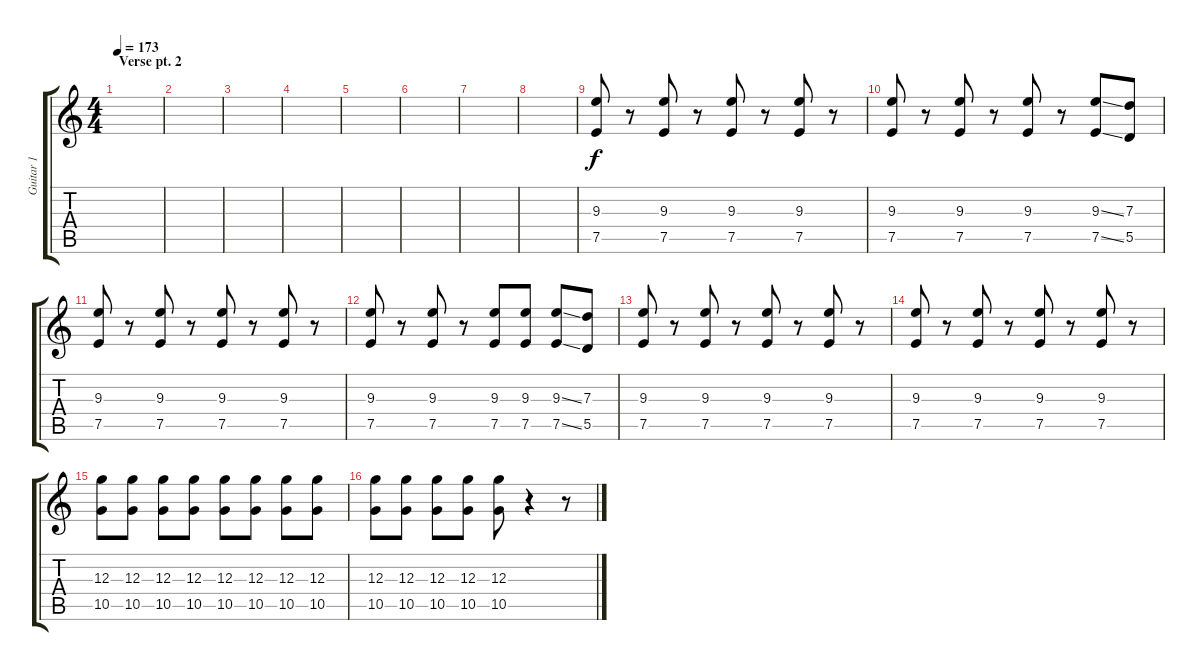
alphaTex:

\track ("Guitar 1" "Guitar 1") {instrument distortionguitar}
\staff {score tabs}
\tuning (E4 B3 G3 D3 A2 D2) {hide}
\ts (4 4)
\section ("" "Verse pt. 2")
\tempo 173
\clef g2
\ks c
|
|
|
|
|
|
|
|
(9.3 7.5).8 r.8 (9.3 7.5).8 r.8 (9.3 7.5).8 r.8 (9.3 7.5).8 r.8 |
(9.3 7.5).8 r.8 (9.3 7.5).8 r.8 (9.3 7.5).8 r.8 (9.3{ss} 7.5{ss}).8 (7.3 5.5).8 |
(9.3 7.5).8 r.8 (9.3 7.5).8 r.8 (9.3 7.5).8 r.8 (9.3 7.5).8 r.8 |
(9.3 7.5).8 r.8 (9.3 7.5).8 r.8 (9.3 7.5).8 (9.3 7.5).8 (9.3{ss} 7.5{ss}).8 (7.3 5.5).8 |
(9.3 7.5).8 r.8 (9.3 7.5).8 r.8 (9.3 7.5).8 r.8 (9.3 7.5).8 r.8 |
(9.3 7.5).8 r.8 (9.3 7.5).8 r.8 (9.3 7.5).8 r.8 (9.3 7.5).8 r.8 |
(12.3 10.5).8 (12.3 10.5).8 (12.3 10.5).8 (12.3 10.5).8 (12.3 10.5).8 (12.3 10.5).8 (12.3 10.5).8 (12.3 10.5).8 |
(12.3 10.5).8 (12.3 10.5).8 (12.3 10.5).8 (12.3 10.5).8 (12.3 10.5).8 r.4 r.8
